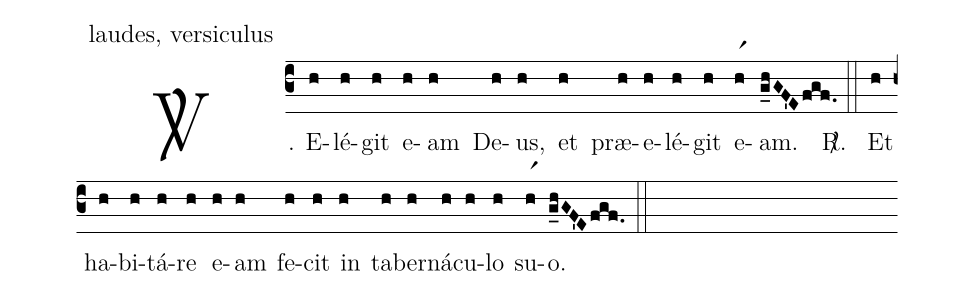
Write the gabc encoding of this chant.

office-part: laudes, versiculus;
%%
(c3)
<sp>V/</sp>. E(h)lé(h)git(h) e(h)am(h) De(h)us,(h) et(h) præ(h)e(h)lé(h)git(h) e(hr1)am.(g_hGF'Efgf.) <sp>R/</sp>.(::)
Et(h) ha(h)bi(h)tá(h)re(h) e(h)am(h) fe(h)cit(h) in(h) ta(h)ber(h)ná(h)cu(h)lo(h) su(hr1)o.(g_hGF'Efgf.) (::)
